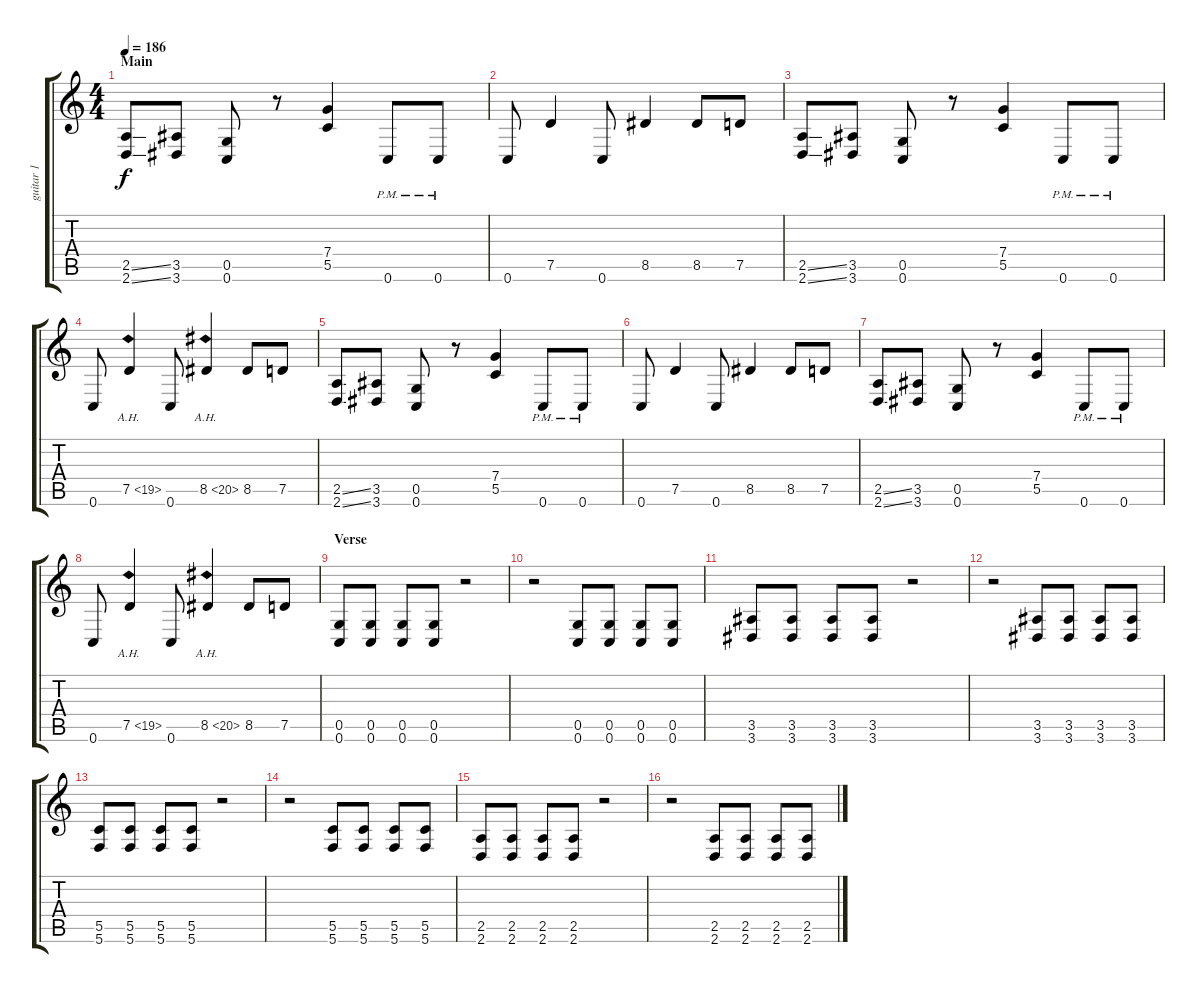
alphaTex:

\track ("guitar 1" "guitar 1") {instrument distortionguitar}
\staff {score tabs}
\tuning (D4 A3 F3 C3 G2 C2) {hide}
\ts (4 4)
\section ("" "Main")
\tempo 186
\clef g2
\ks c
(2.5{ss} 2.6{ss}).8{dy f} (3.5 3.6).8 (0.5 0.6).8 r.8 (7.4 5.5).4 0.6{pm}.8 0.6{pm}.8 |
0.6.8 7.5.4 0.6.8 8.5.4 8.5.8 7.5.8 |
(2.5{ss} 2.6{ss}).8 (3.5 3.6).8 (0.5 0.6).8 r.8 (7.4 5.5).4 0.6{pm}.8 0.6{pm}.8 |
0.6.8 7.5{ah 12}.4 0.6.8 8.5{ah 12}.4 8.5.8 7.5.8 |
(2.5{ss} 2.6{ss}).8 (3.5 3.6).8 (0.5 0.6).8 r.8 (7.4 5.5).4 0.6{pm}.8 0.6{pm}.8 |
0.6.8 7.5.4 0.6.8 8.5.4 8.5.8 7.5.8 |
(2.5{ss} 2.6{ss}).8 (3.5 3.6).8 (0.5 0.6).8 r.8 (7.4 5.5).4 0.6{pm}.8 0.6{pm}.8 |
0.6.8 7.5{ah 12}.4 0.6.8 8.5{ah 12}.4 8.5.8 7.5.8 |
\section ("" "Verse")
(0.5 0.6).8 (0.5 0.6).8 (0.5 0.6).8 (0.5 0.6).8 r.2 |
r.2 (0.5 0.6).8 (0.5 0.6).8 (0.5 0.6).8 (0.5 0.6).8 |
(3.5 3.6).8 (3.5 3.6).8 (3.5 3.6).8 (3.5 3.6).8 r.2 |
r.2 (3.5 3.6).8 (3.5 3.6).8 (3.5 3.6).8 (3.5 3.6).8 |
(5.5 5.6).8 (5.5 5.6).8 (5.5 5.6).8 (5.5 5.6).8 r.2 |
r.2 (5.5 5.6).8 (5.5 5.6).8 (5.5 5.6).8 (5.5 5.6).8 |
(2.5 2.6).8 (2.5 2.6).8 (2.5 2.6).8 (2.5 2.6).8 r.2 |
r.2 (2.5 2.6).8 (2.5 2.6).8 (2.5 2.6).8 (2.5 2.6).8
